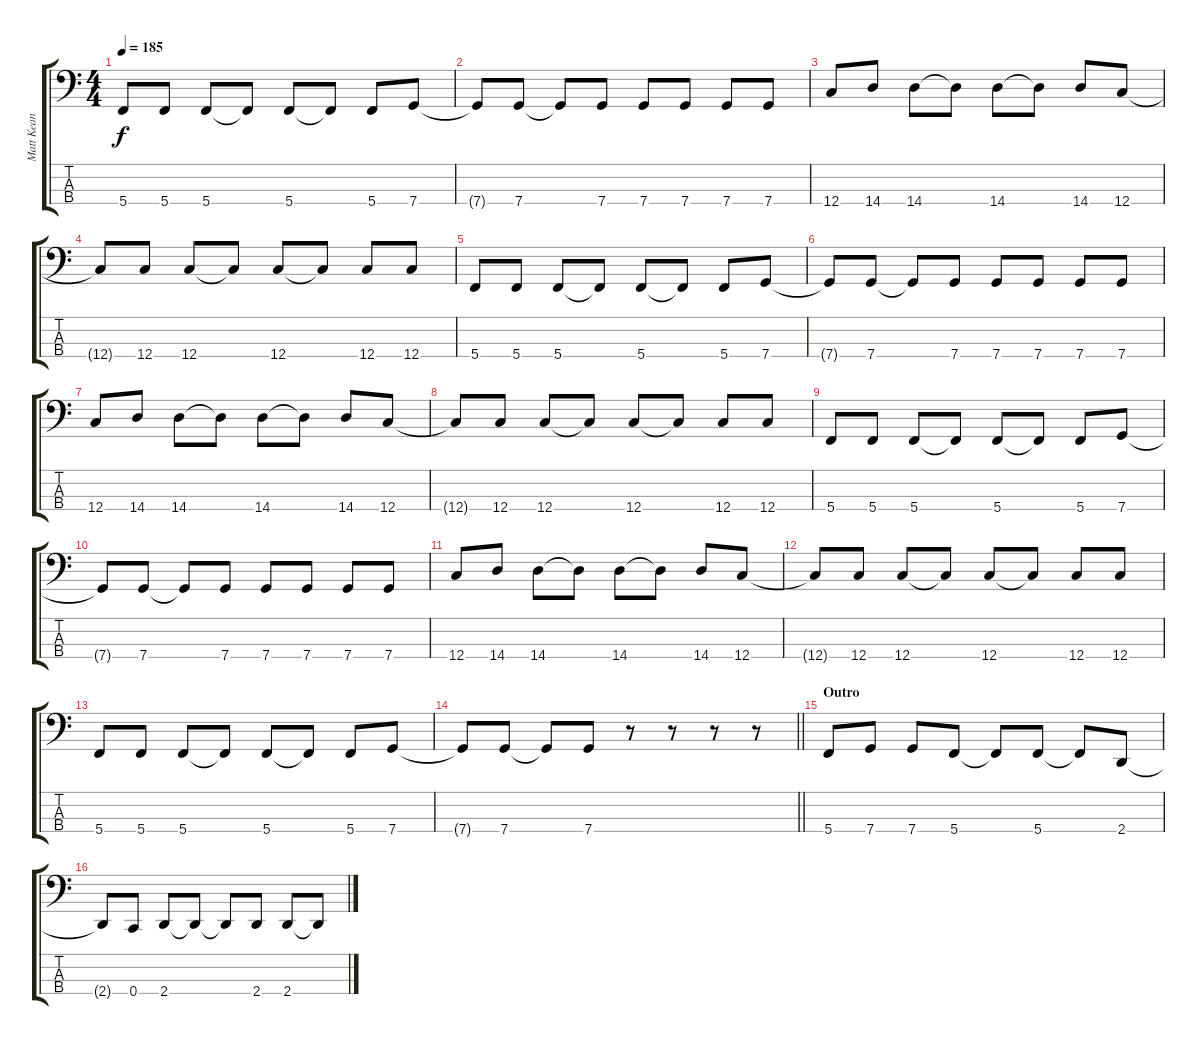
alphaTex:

\track ("Matt Kean" "Matt Kean") {instrument electricbasspick}
\staff {score tabs}
\tuning (Eb2 Bb1 F1 C1) {hide}
\ts (4 4)
\tempo 185
\clef f4
\ks c
5.4.8{dy f} 5.4.8 5.4.8 5.4{t}.8 5.4.8 5.4{t}.8 5.4.8 7.4.8 |
7.4{t}.8 7.4.8 7.4{t}.8 7.4.8 7.4.8 7.4.8 7.4.8 7.4.8 |
12.4.8{instrument electricbasspick} 14.4.8 14.4.8 14.4{t}.8 14.4.8 14.4{t}.8 14.4.8 12.4.8 |
12.4{t}.8 12.4.8 12.4.8 12.4{t}.8 12.4.8 12.4{t}.8 12.4.8 12.4.8 |
5.4.8 5.4.8 5.4.8 5.4{t}.8 5.4.8 5.4{t}.8 5.4.8 7.4.8 |
7.4{t}.8 7.4.8 7.4{t}.8 7.4.8 7.4.8 7.4.8 7.4.8 7.4.8 |
12.4.8{instrument electricbasspick} 14.4.8 14.4.8 14.4{t}.8 14.4.8 14.4{t}.8 14.4.8 12.4.8 |
12.4{t}.8 12.4.8 12.4.8 12.4{t}.8 12.4.8 12.4{t}.8 12.4.8 12.4.8 |
5.4.8 5.4.8 5.4.8 5.4{t}.8 5.4.8 5.4{t}.8 5.4.8 7.4.8 |
7.4{t}.8 7.4.8 7.4{t}.8 7.4.8 7.4.8 7.4.8 7.4.8 7.4.8 |
12.4.8{instrument electricbasspick} 14.4.8 14.4.8 14.4{t}.8 14.4.8 14.4{t}.8 14.4.8 12.4.8 |
12.4{t}.8 12.4.8 12.4.8 12.4{t}.8 12.4.8 12.4{t}.8 12.4.8 12.4.8 |
5.4.8 5.4.8 5.4.8 5.4{t}.8 5.4.8 5.4{t}.8 5.4.8 7.4.8 |
\barLineRight lightlight
7.4{t}.8 7.4.8 7.4{t}.8 7.4.8 r.8 r.8 r.8 r.8 |
\section ("" "Outro")
5.4.8 7.4.8 7.4.8 5.4.8 5.4{t}.8 5.4.8 5.4{t}.8 2.4.8 |
2.4{t}.8 0.4.8 2.4.8 2.4{t}.8 2.4{t}.8 2.4.8 2.4.8 2.4{t}.8
